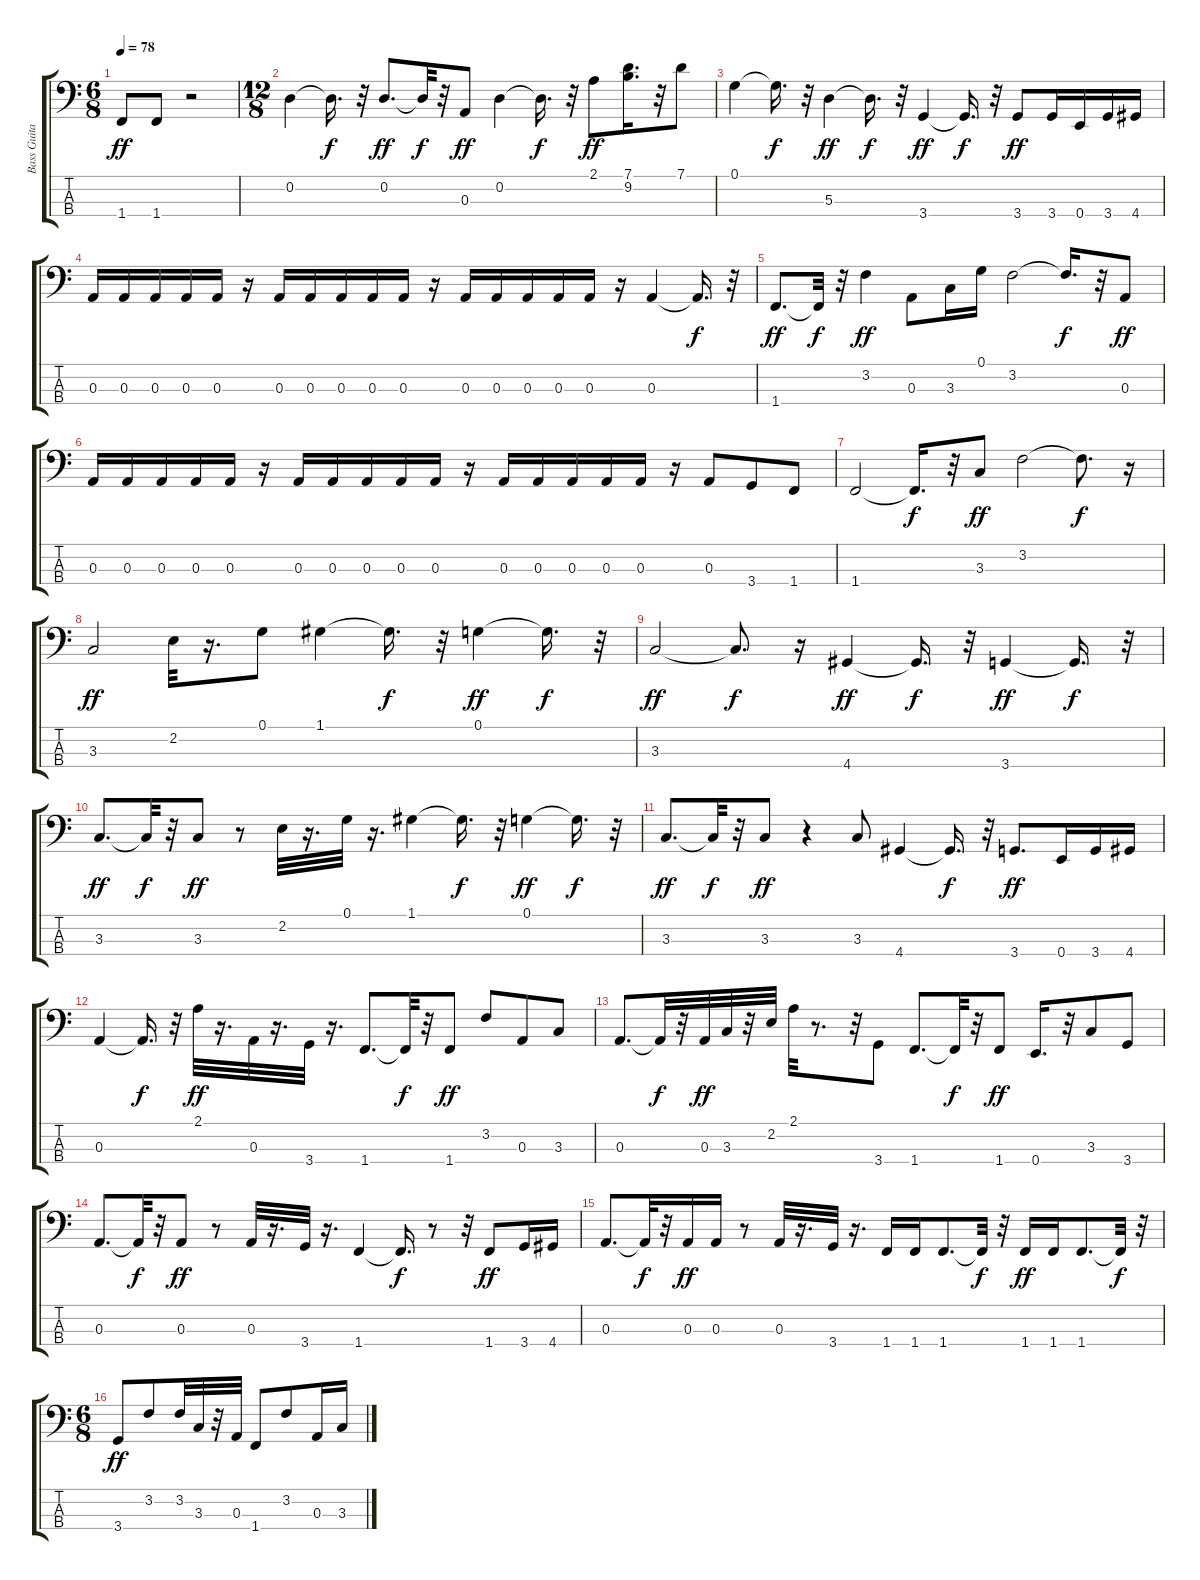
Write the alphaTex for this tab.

\track ("Bass Guitar" "Bass Guita") {instrument fretlessbass}
\staff {score tabs}
\tuning (G2 D2 A1 E1) {hide}
\ts (6 8)
\tempo 78
\clef f4
\ks c
1.4.8{dy ff} 1.4.8 r.2 |
\ts (12 8)
0.2.4 0.2{t}.16{d dy f} r.32 0.2.8{d dy ff} 0.2{t}.32{dy f} r.32 0.3.8{dy ff} 0.2.4 0.2{t}.16{d dy f} r.32 2.1.8{dy ff} (7.1 9.2).16{d} r.32 7.1.8 |
0.1.4 0.1{t}.16{d dy f} r.32 5.3.4{dy ff} 5.3{t}.16{d dy f} r.32 3.4.4{dy ff} 3.4{t}.16{d dy f} r.32 3.4.8{dy ff} 3.4.16 0.4.16 3.4.16 4.4.16 |
0.3.16 0.3.16 0.3.16 0.3.16 0.3.16 r.16 0.3.16 0.3.16 0.3.16 0.3.16 0.3.16 r.16 0.3.16 0.3.16 0.3.16 0.3.16 0.3.16 r.16 0.3.4 0.3{t}.16{d dy f} r.32 |
1.4.8{d dy ff} 1.4{t}.32{dy f} r.32 3.2.4{dy ff} 0.3.8 3.3.16 0.1.16 3.2.2 3.2{t}.16{d dy f} r.32 0.3.8{dy ff} |
0.3.16 0.3.16 0.3.16 0.3.16 0.3.16 r.16 0.3.16 0.3.16 0.3.16 0.3.16 0.3.16 r.16 0.3.16 0.3.16 0.3.16 0.3.16 0.3.16 r.16 0.3.8 3.4.8 1.4.8 |
1.4.2 1.4{t}.16{d dy f} r.32 3.3.8{dy ff} 3.2.2 3.2{t}.8{d dy f} r.16 |
3.3.2{dy ff} 2.2.32 r.16{d} 0.1.8 1.1.4 1.1{t}.16{d dy f} r.32 0.1.4{dy ff} 0.1{t}.16{d dy f} r.32 |
3.3.2{dy ff} 3.3{t}.8{d dy f} r.16 4.4.4{dy ff} 4.4{t}.16{d dy f} r.32 3.4.4{dy ff} 3.4{t}.16{d dy f} r.32 |
3.3.8{d dy ff} 3.3{t}.32{dy f} r.32 3.3.8{dy ff} r.8 2.2.32 r.16{d} 0.1.32 r.16{d} 1.1.4 1.1{t}.16{d dy f} r.32 0.1.4{dy ff} 0.1{t}.16{d dy f} r.32 |
3.3.8{d dy ff} 3.3{t}.32{dy f} r.32 3.3.8{dy ff} r.4 3.3.8 4.4.4 4.4{t}.16{d dy f} r.32 3.4.8{d dy ff} 0.4.16 3.4.16 4.4.16 |
0.3.4 0.3{t}.16{d dy f} r.32 2.1.32{dy ff} r.16{d} 0.3.32 r.16{d} 3.4.32 r.16{d} 1.4.8{d} 1.4{t}.32{dy f} r.32 1.4.8{dy ff} 3.2.8 0.3.8 3.3.8 |
0.3.8{d} 0.3{t}.32{dy f} r.32 0.3.32{dy ff} 3.3.32 r.32 2.2.32 2.1.32 r.8{d} r.32 3.4.8 1.4.8{d} 1.4{t}.32{dy f} r.32 1.4.8{dy ff} 0.4.16{d} r.32 3.3.8 3.4.8 |
0.3.8{d} 0.3{t}.32{dy f} r.32 0.3.8{dy ff} r.8 0.3.32 r.16{d} 3.4.32 r.16{d} 1.4.4 1.4{t}.16{d dy f} r.8 r.32 1.4.8{dy ff} 3.4.16 4.4.16 |
0.3.8{d} 0.3{t}.32{dy f} r.32 0.3.16{dy ff} 0.3.16 r.8 0.3.32 r.16{d} 3.4.32 r.16{d} 1.4.16 1.4.16 1.4.8{d} 1.4{t}.32{dy f} r.32 1.4.16{dy ff} 1.4.16 1.4.8{d} 1.4{t}.32{dy f} r.32 |
\ts (6 8)
3.4.8{dy ff} 3.2.8 3.2.32 3.3.32 r.32 0.3.32 1.4.8 3.2.8 0.3.16 3.3.16
